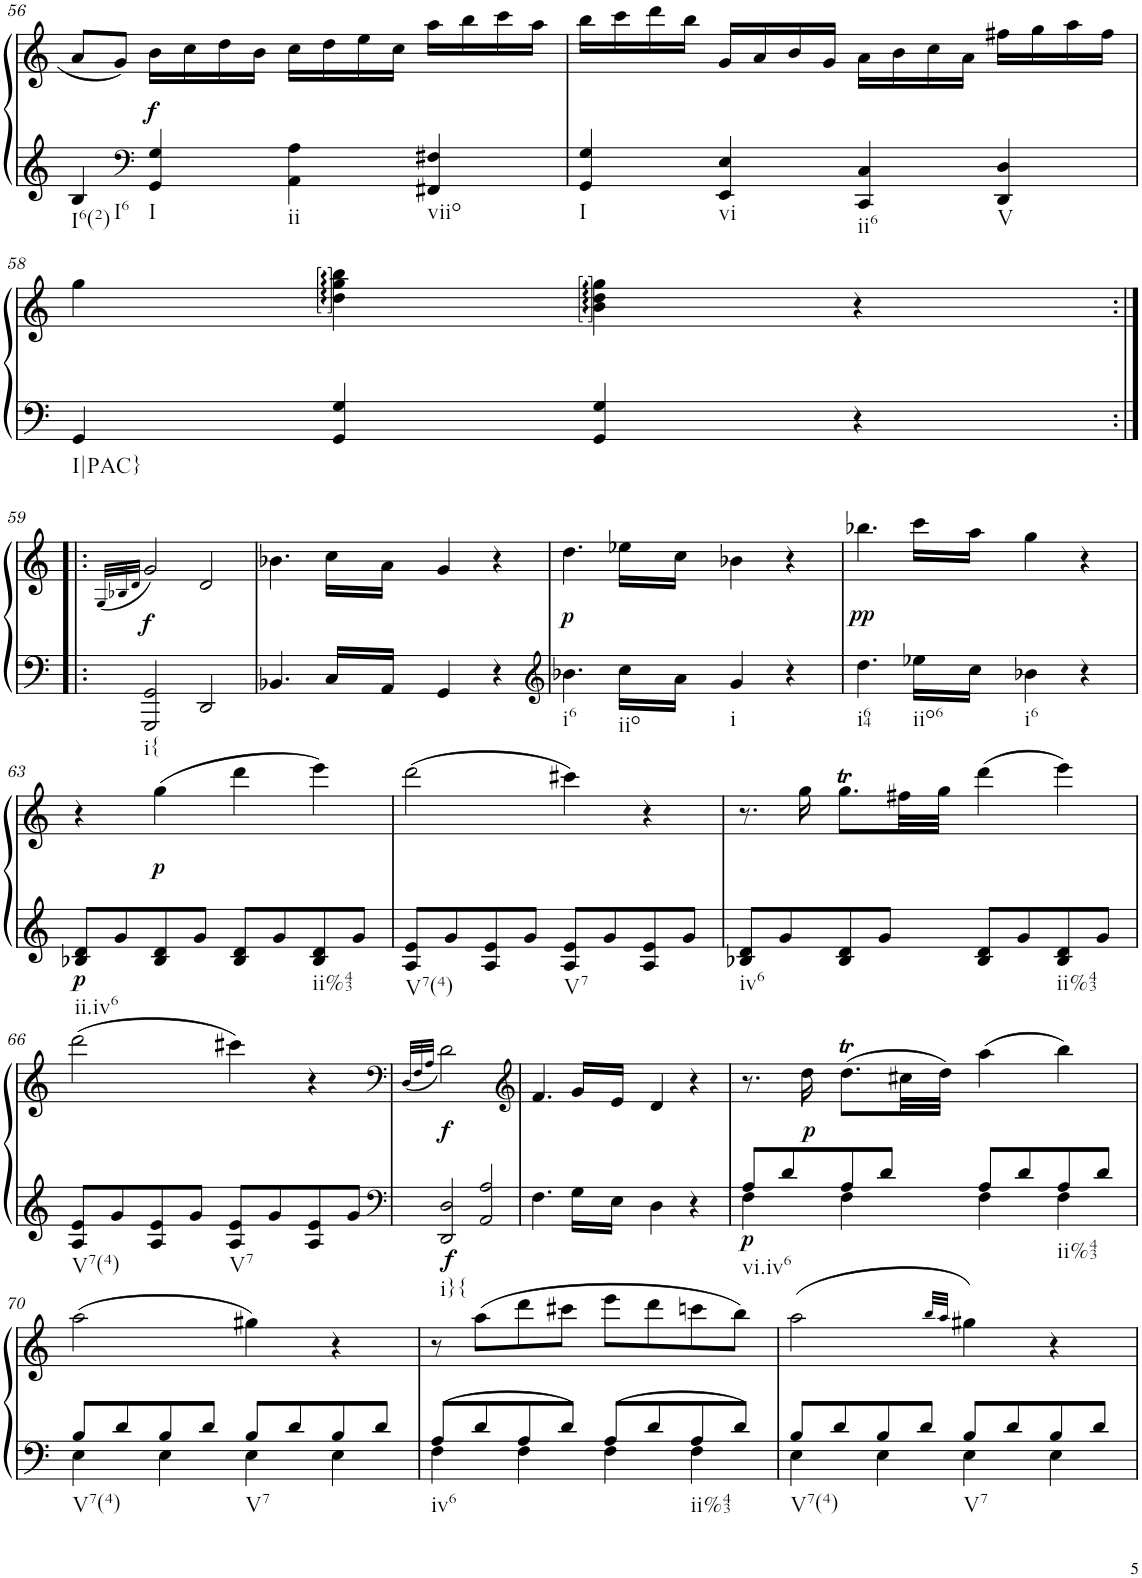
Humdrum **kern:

**kern	**kern	**dynam
*part1	*part1	*part1
*staff2	*staff1	*staff1/2
*I"Klavier linke Hand	*	*
!!LO:PB:g=z
*clefG2	*clefG2	*
*k[]	*k[]	*
*M4/4	*M4/4	*
=56	=56	=56
!LO:TX:b:t=I6(2)	!	!
!LO:TX:b:t=I6	!	!
4B/	8a/L	.
.	8g/J	.
*clefF4	*	*
!LO:TX:b:t=I	!	!
!	!	!LO:DY:b
4GG/ 4G/	16b\LL	f
.	16cc\	.
.	16dd\	.
.	16b\JJ	.
!LO:TX:b:t=ii	!	!
4AA\ 4A\	16cc\LL	.
.	16dd\	.
.	16ee\	.
.	16cc\JJ	.
!LO:TX:b:t=viio	!	!
4FF#X/ 4F#X/	16aa\LL	.
.	16bb\	.
.	16ccc\	.
.	16aa\JJ	.
=57	=57	=57
!LO:TX:b:t=I	!	!
4GG/ 4G/	16bb\LL	.
.	16ccc\	.
.	16ddd\	.
.	16bb\JJ	.
!LO:TX:b:t=vi	!	!
4EE/ 4E/	16g/LL	.
.	16a/	.
.	16b/	.
.	16g/JJ	.
!LO:TX:b:t=ii6	!	!
4CC/ 4C/	16a\LL	.
.	16b\	.
.	16cc\	.
.	16a\JJ	.
!LO:TX:b:t=V	!	!
4DD/ 4D/	16ff#X\LL	.
.	16gg\	.
.	16aa\	.
.	16ff#\JJ	.
!!LO:LB:g=z
=58	=58	=58
!LO:TX:b:t=I|PAC}	!	!
4GG/	4gg\	.
4GG/ 4G/	4dd\ 4gg\ 4bb\	.
4GG/ 4G/	4b\ 4dd\ 4gg\	.
4r	4r	.
!!LO:LB:g=z
=59:|!|:	=59:|!|:	=59:|!|:
.	(32qG/LLL	.
.	32qB-X/	.
.	32qd/JJJ	.
!LO:TX:b:t=i{	!	!
!	!	!LO:DY:b
2GGG/ 2GG/	2g/)	f
2DD/	2d/	.
=60	=60	=60
4.BB-X/	4.b-X\	.
16C/LL	16cc\LL	.
16AA/JJ	16a\JJ	.
4GG/	4g/	.
4r	4r	.
=61	=61	=61
*clefG2	*	*
!LO:TX:b:t=i6	!	!
!	!	!LO:DY:b
4.b-X\	4.dd\	p
!LO:TX:b:t=iio	!	!
16cc\LL	16ee-X\LL	.
16a\JJ	16cc\JJ	.
!LO:TX:b:t=i	!	!
4g/	4b-X\	.
4r	4r	.
=62	=62	=62
!LO:TX:b:t=i64	!	!
!	!	!LO:DY:b
4.dd\	4.bb-X\	pp
!LO:TX:b:t=iio6	!	!
16ee-X\LL	16ccc\LL	.
16cc\JJ	16aa\JJ	.
!LO:TX:b:t=i6	!	!
4b-X\	4gg\	.
4r	4r	.
!!LO:LB:g=z
=63	=63	=63
!LO:TX:b:t=ii.iv6	!	!
!	!	!LO:DY:b=2
8B-X/ 8d/L	4r	p
8g/	.	.
!	!	!LO:DY:b
8B-/ 8d/	(4gg\	p
8g/J	.	.
8B-/ 8d/L	4ddd\	.
8g/	.	.
!LO:TX:b:t=ii%43	!	!
8B-/ 8d/	4eee\)	.
8g/J	.	.
=64	=64	=64
!LO:TX:b:t=V7(4)	!	!
8A/ 8e/L	(2ddd\	.
8g/	.	.
8A/ 8e/	.	.
8g/J	.	.
!LO:TX:b:t=V7	!	!
8A/ 8e/L	4ccc#X\)	.
8g/	.	.
8A/ 8e/	4r	.
8g/J	.	.
=65	=65	=65
!LO:TX:b:t=iv6	!	!
8B-X/ 8d/L	8.r	.
8g/	.	.
.	16gg\	.
8B-/ 8d/	8.ggT\L	.
8g/J	.	.
.	32ff#X\LL	.
.	32gg\JJJ	.
8B-/ 8d/L	(4ddd\	.
8g/	.	.
!LO:TX:b:t=ii%43	!	!
8B-/ 8d/	4eee\)	.
8g/J	.	.
!!LO:LB:g=z
=66	=66	=66
!LO:TX:b:t=V7(4)	!	!
8A/ 8e/L	(2ddd\	.
8g/	.	.
8A/ 8e/	.	.
8g/J	.	.
!LO:TX:b:t=V7	!	!
8A/ 8e/L	4ccc#X\)	.
8g/	.	.
8A/ 8e/	4r	.
8g/J	.	.
=67	=67	=67
*clefF4	*clefF4	*
.	(32qD/LLL	.
.	32qF/	.
.	32qA/JJJ	.
*^	*	*
!LO:TX:b:t=i}{	!	!	!
!	!	!	!LO:DY:b=2
!	!	!	!LO:DY:n=1:b
2ryy	2DD/ 2D/	2d\)	f f
2A/	2AA/	2ryy	.
*v	*v	*	*
=68	=68	=68
*	*clefG2	*
4.F\	4.f/	.
16G\LL	16g/LL	.
16E\JJ	16e/JJ	.
4D\	4d/	.
4r	4r	.
=69	=69	=69
*^	*	*
!LO:TX:b:t=vi.iv6	!	!	!
!	!	!	!LO:DY:b=2
8A/L	4F\	8.r	p
8d/	.	.	.
!	!	!	!LO:DY:b
.	.	16dd\	p
8A/	4F\	(8.ddT\L	.
8d/J	.	.	.
.	.	32cc#X\LL	.
.	.	32dd\JJJ)	.
8A/L	4F\	(4aa\	.
8d/	.	.	.
!LO:TX:b:t=ii%43	!	!	!
8A/	4F\	4bb\)	.
8d/J	.	.	.
!!LO:LB:g=z
=70	=70	=70	=70
!LO:TX:b:t=V7(4)	!	!	!
8B/L	4E\	(2aa\	.
8d/	.	.	.
8B/	4E\	.	.
8d/J	.	.	.
!LO:TX:b:t=V7	!	!	!
8B/L	4E\	4gg#X\)	.
8d/	.	.	.
8B/	4E\	4r	.
8d/J	.	.	.
=71	=71	=71	=71
!LO:TX:b:t=iv6	!	!	!
8A/L	4F\	8r	.
8d/	.	(8aa\L	.
8A/	4F\	8ddd\	.
8d/J	.	8ccc#X\J	.
8A/L	4F\	8eee\L	.
8d/	.	8ddd\	.
!LO:TX:b:t=ii%43	!	!	!
8A/	4F\	8cccn\	.
8d/J	.	8bb\J)	.
=72	=72	=72	=72
!LO:TX:b:t=V7(4)	!	!	!
8B/L	4E\	(2aa\	.
8d/	.	.	.
8B/	4E\	.	.
8d/J	.	.	.
.	.	32qbb/LLL	.
.	.	32qaa/JJJ	.
!LO:TX:b:t=V7	!	!	!
8B/L	4E\	4gg#X\)	.
8d/	.	.	.
8B/	4E\	4r	.
8d/J	.	.	.
*v	*v	*	*
=	=	=
*-	*-	*-
